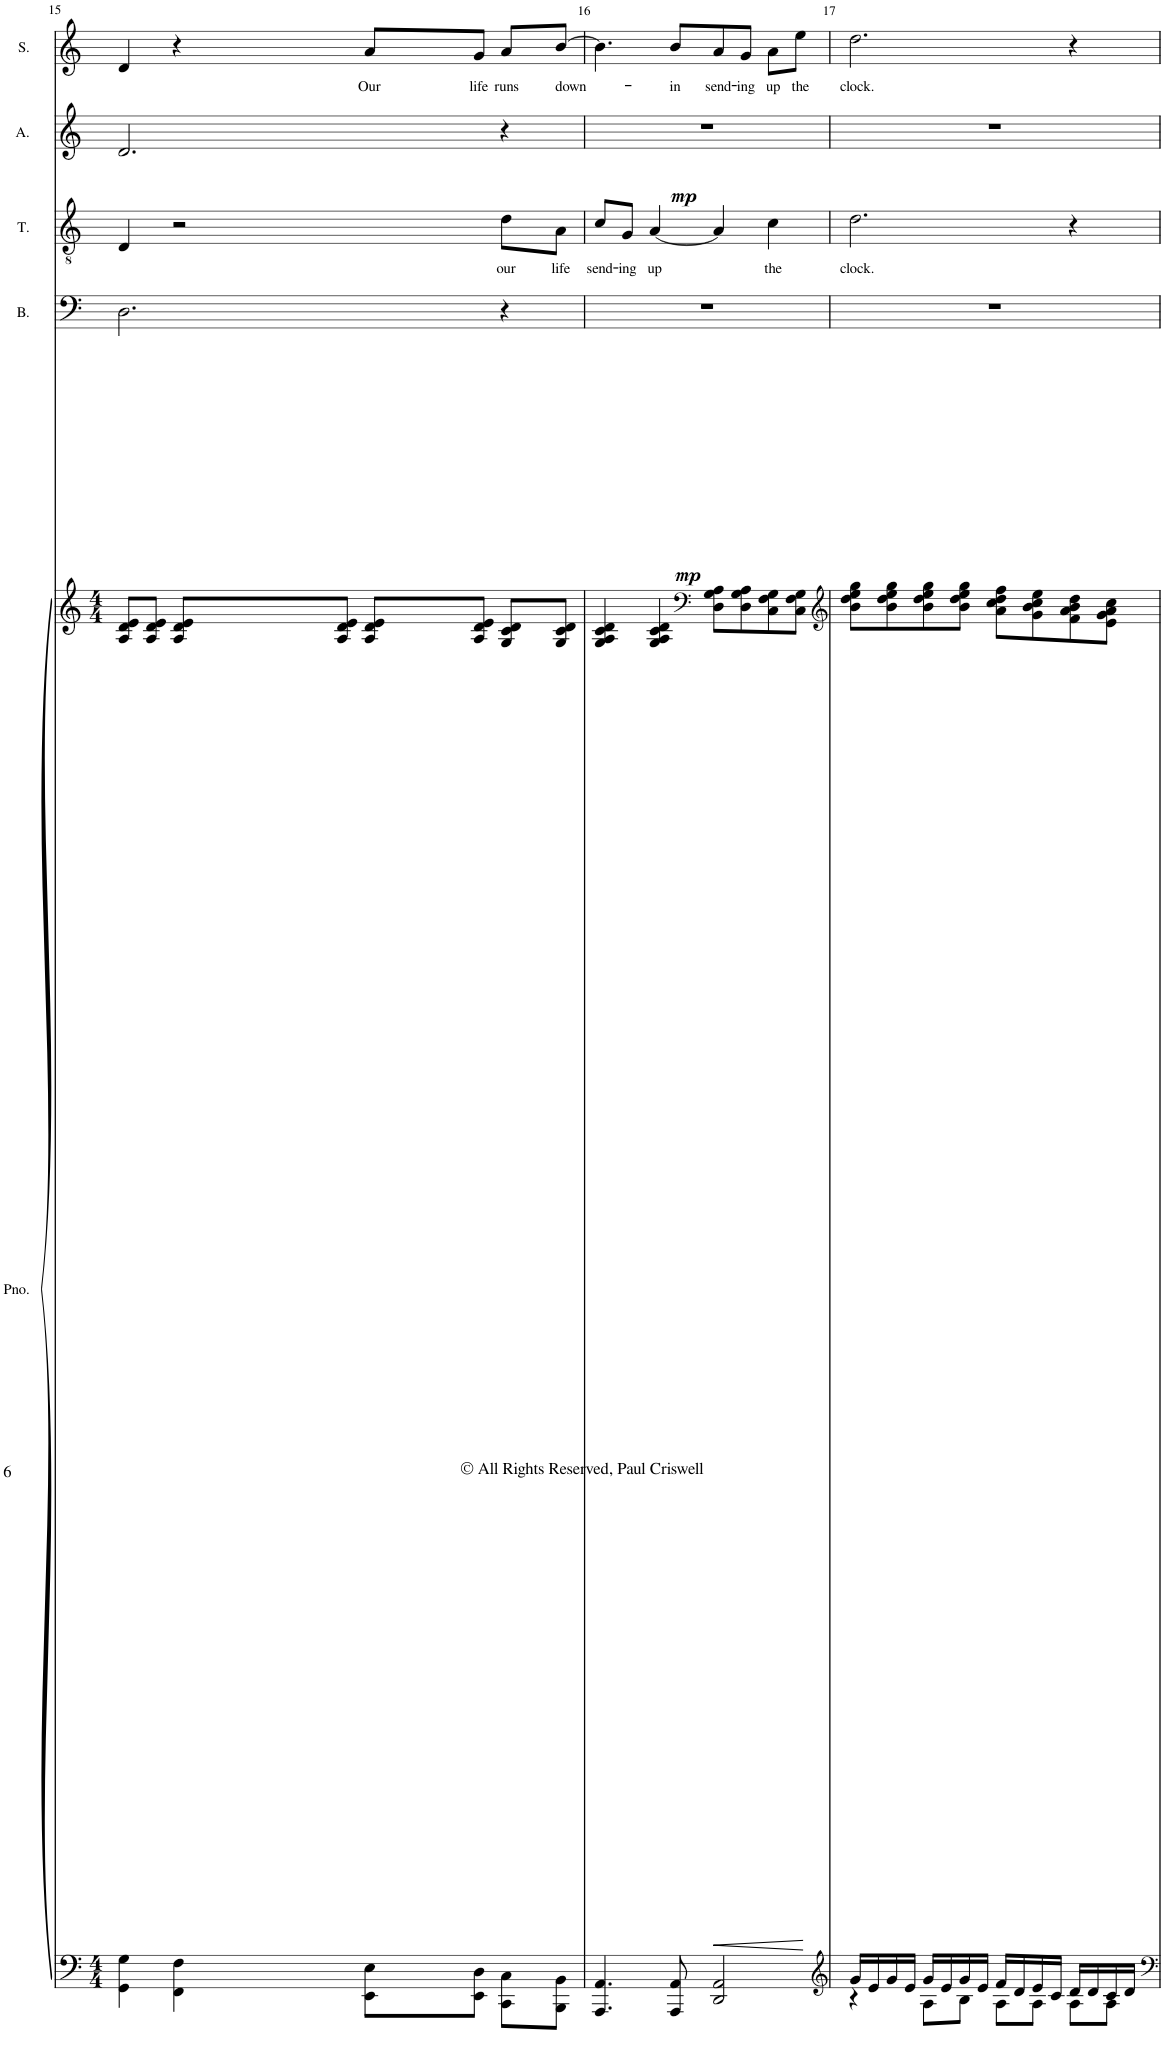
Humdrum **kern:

**kern	**kern	**dynam	**kern	**dynam	**kern	**text	**kern	**dynam	**kern	**text
*part5	*part5	*part5	*part4	*part4	*part3	*part3	*part2	*part2	*part1	*part1
*staff6	*staff5	*staff5/6	*staff4	*staff4	*staff3	*staff3	*staff2	*staff2	*staff1	*staff1
*I"Piano	*	*	*I"Bass	*	*I"Tenor	*	*I"Alto	*	*I"Soprano	*
*I'Pno.	*	*	*I'B.	*	*I'T.	*	*I'A.	*	*I'S.	*
!!LO:PB:g=z
*clefF4	*clefG2	*	*clefF4	*	*clefGv2	*	*clefG2	*	*clefG2	*
*k[]	*k[]	*	*k[]	*	*k[]	*	*k[]	*	*k[]	*
*M4/4	*M4/4	*	*M5/4	*	*M5/4	*	*M5/4	*	*M5/4	*
=15	=15	=15	=15	=15	=15	=15	=15	=15	=15	=15
!	!	!LO:DY:b=2	!	!	!	!	!	!	!	!
4GG\ 4G\	8A/ 8d/ 8e/L	mp	2.D\	.	4D/	.	2.d/	.	4d/	.
.	8A/ 8d/ 8e/J	.	.	.	.	.	.	.	.	.
4FF\ 4F\	8A/ 8d/ 8e/L	.	.	.	2r	.	.	.	4r	.
.	8A/ 8d/ 8e/J	.	.	.	.	.	.	.	.	.
!	!	!	!	!	!	!	!	!	!	!LO:LY:b
8EE\ 8E\L	8A/ 8d/ 8e/L	.	.	.	.	.	.	.	8a/L	Our
!	!	!	!	!	!	!	!	!	!	!LO:LY:b
8EE\ 8D\J	8A/ 8d/ 8e/J	.	.	.	.	.	.	.	8g/J	life
!	!	!	!	!LO:DY:b	!	!LO:LY:b	!	!LO:DY:b	!	!LO:LY:b
8CC\ 8C\L	8G/ 8c/ 8d/L	.	4r	mp	8d\L	our	4r	mp	8a/L	runs
!	!	!	!	!	!	!LO:LY:b	!	!	!	!LO:LY:b
8BBB\ 8BB\J	8G/ 8c/ 8d/J	.	.	.	8A\J	life	.	.	[8b/J	down-
=16	=16	=16	=16	=16	=16	=16	=16	=16	=16	=16
!	!	!	!	!	!	!LO:LY:b	!	!	!	!
4.AAA/ 4.AA/	4G/ 4A/ 4c/ 4d/	.	4%5r	.	8c/L	send-	4%5r	.	4.b\]	.
!	!	!	!	!	!	!LO:LY:b	!	!	!	!
.	.	.	.	.	8G/J	-ing	.	.	.	.
!	!	!	!	!	!	!LO:LY:b	!	!	!	!
.	4G/ 4A/ 4c/ 4d/	.	.	.	[4A/	up	.	.	.	.
!	!	!	!	!	!	!	!	!	!	!LO:LY:b
8AAA/ 8AA/	.	.	.	.	.	.	.	.	8b/L	in
*	*clefF4	*	*	*	*	*	*	*	*	*
!	!	!LO:HP:b	!	!	!	!	!	!	!	!LO:LY:b
2DD/ 2AA/	8D\ 8G\ 8A\L	<	.	.	4A/]	.	.	.	8a/	send-
!	!	!	!	!	!	!	!	!	!	!LO:LY:b
.	8D\ 8G\ 8A\	.	.	.	.	.	.	.	8g/J	-ing
!	!	!	!	!	!	!LO:LY:b	!	!	!	!LO:LY:b
.	8C\ 8F\ 8G\	.	.	.	4c\	the	.	.	8a\L	up
!	!	!	!	!	!	!	!	!	!	!LO:LY:b
.	8C\ 8F\ 8G\J	.	.	.	.	.	.	.	8ee\J	the
4ryy	4ryy	[	.	.	4ryy	.	.	.	4ryy	.
=17	=17	=17	=17	=17	=17	=17	=17	=17	=17	=17
*clefG2	*clefG2	*	*	*	*	*	*	*	*	*
*^	*	*	*	*	*	*	*	*	*	*
!	!	!	!LO:DY:b=2	!	!	!	!LO:LY:b	!	!	!	!LO:LY:b
16g/LL	4r	8b\ 8dd\ 8ee\ 8gg\L	mf	4%5r	.	2.d\	clock.	4%5r	.	2.dd\	clock.
16e/	.	.	.	.	.	.	.	.	.	.	.
16g/	.	8b\ 8dd\ 8ee\ 8gg\	.	.	.	.	.	.	.	.	.
16e/JJ	.	.	.	.	.	.	.	.	.	.	.
16g/LL	8A\L	8b\ 8dd\ 8ee\ 8gg\	.	.	.	.	.	.	.	.	.
16e/	.	.	.	.	.	.	.	.	.	.	.
16g/	8B\J	8b\ 8dd\ 8ee\ 8gg\J	.	.	.	.	.	.	.	.	.
16e/JJ	.	.	.	.	.	.	.	.	.	.	.
16f/LL	8A\L	8a\ 8cc\ 8dd\ 8ff\L	.	.	.	.	.	.	.	.	.
16d/	.	.	.	.	.	.	.	.	.	.	.
16e/	8A\J	8g\ 8b\ 8cc\ 8ee\	.	.	.	.	.	.	.	.	.
16c/JJ	.	.	.	.	.	.	.	.	.	.	.
16d/LL	8A\L	8f\ 8a\ 8b\ 8dd\	.	.	.	4r	.	.	.	4r	.
16d/	.	.	.	.	.	.	.	.	.	.	.
16c/	8A\J	8e\ 8g\ 8a\ 8cc\J	.	.	.	.	.	.	.	.	.
16d/JJ	.	.	.	.	.	.	.	.	.	.	.
4ryy	4ryy	4ryy	.	.	.	4ryy	.	.	.	4ryy	.
*v	*v	*	*	*	*	*	*	*	*	*	*
=	=	=	=	=	=	=	=	=	=	=
*-	*-	*-	*-	*-	*-	*-	*-	*-	*-	*-
